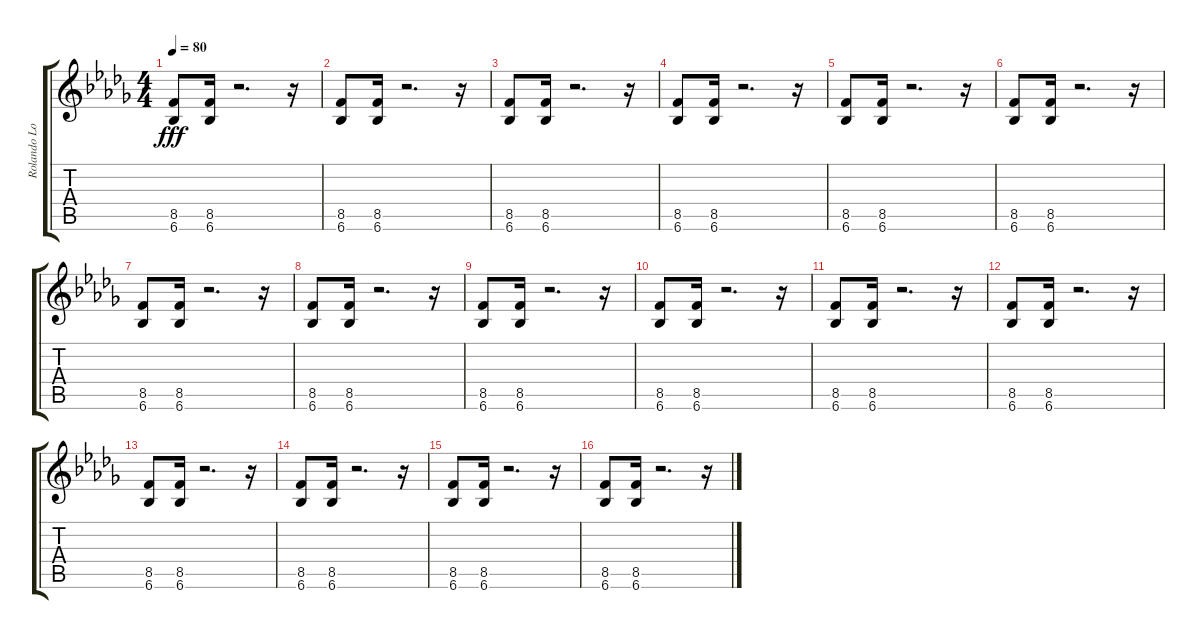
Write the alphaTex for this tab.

\track ("Rolando Lopez" "Rolando Lo") {instrument overdrivenguitar}
\staff {score tabs}
\tuning (E4 B3 G3 D3 A2 E2) {hide}
\ts (4 4)
\tempo 80
\clef g2
\ks bbminor
(8.5 6.6).8{dy fff} (8.5 6.6).16 r.2{d} r.16 |
(8.5 6.6).8 (8.5 6.6).16 r.2{d} r.16 |
(8.5 6.6).8{volume 11 instrument distortionguitar} (8.5 6.6).16 r.2{d} r.16 |
(8.5 6.6).8 (8.5 6.6).16 r.2{d} r.16 |
(8.5 6.6).8 (8.5 6.6).16 r.2{d} r.16 |
(8.5 6.6).8 (8.5 6.6).16 r.2{d} r.16 |
(8.5 6.6).8{volume 10 instrument distortionguitar} (8.5 6.6).16 r.2{d} r.16 |
(8.5 6.6).8 (8.5 6.6).16 r.2{d} r.16 |
(8.5 6.6).8 (8.5 6.6).16 r.2{d} r.16 |
(8.5 6.6).8 (8.5 6.6).16 r.2{d} r.16 |
(8.5 6.6).8{volume 6 instrument distortionguitar} (8.5 6.6).16 r.2{d} r.16 |
(8.5 6.6).8 (8.5 6.6).16 r.2{d} r.16 |
(8.5 6.6).8 (8.5 6.6).16 r.2{d} r.16 |
(8.5 6.6).8 (8.5 6.6).16 r.2{d} r.16 |
(8.5 6.6).8{volume 4 instrument distortionguitar} (8.5 6.6).16 r.2{d} r.16 |
(8.5 6.6).8 (8.5 6.6).16 r.2{d} r.16
